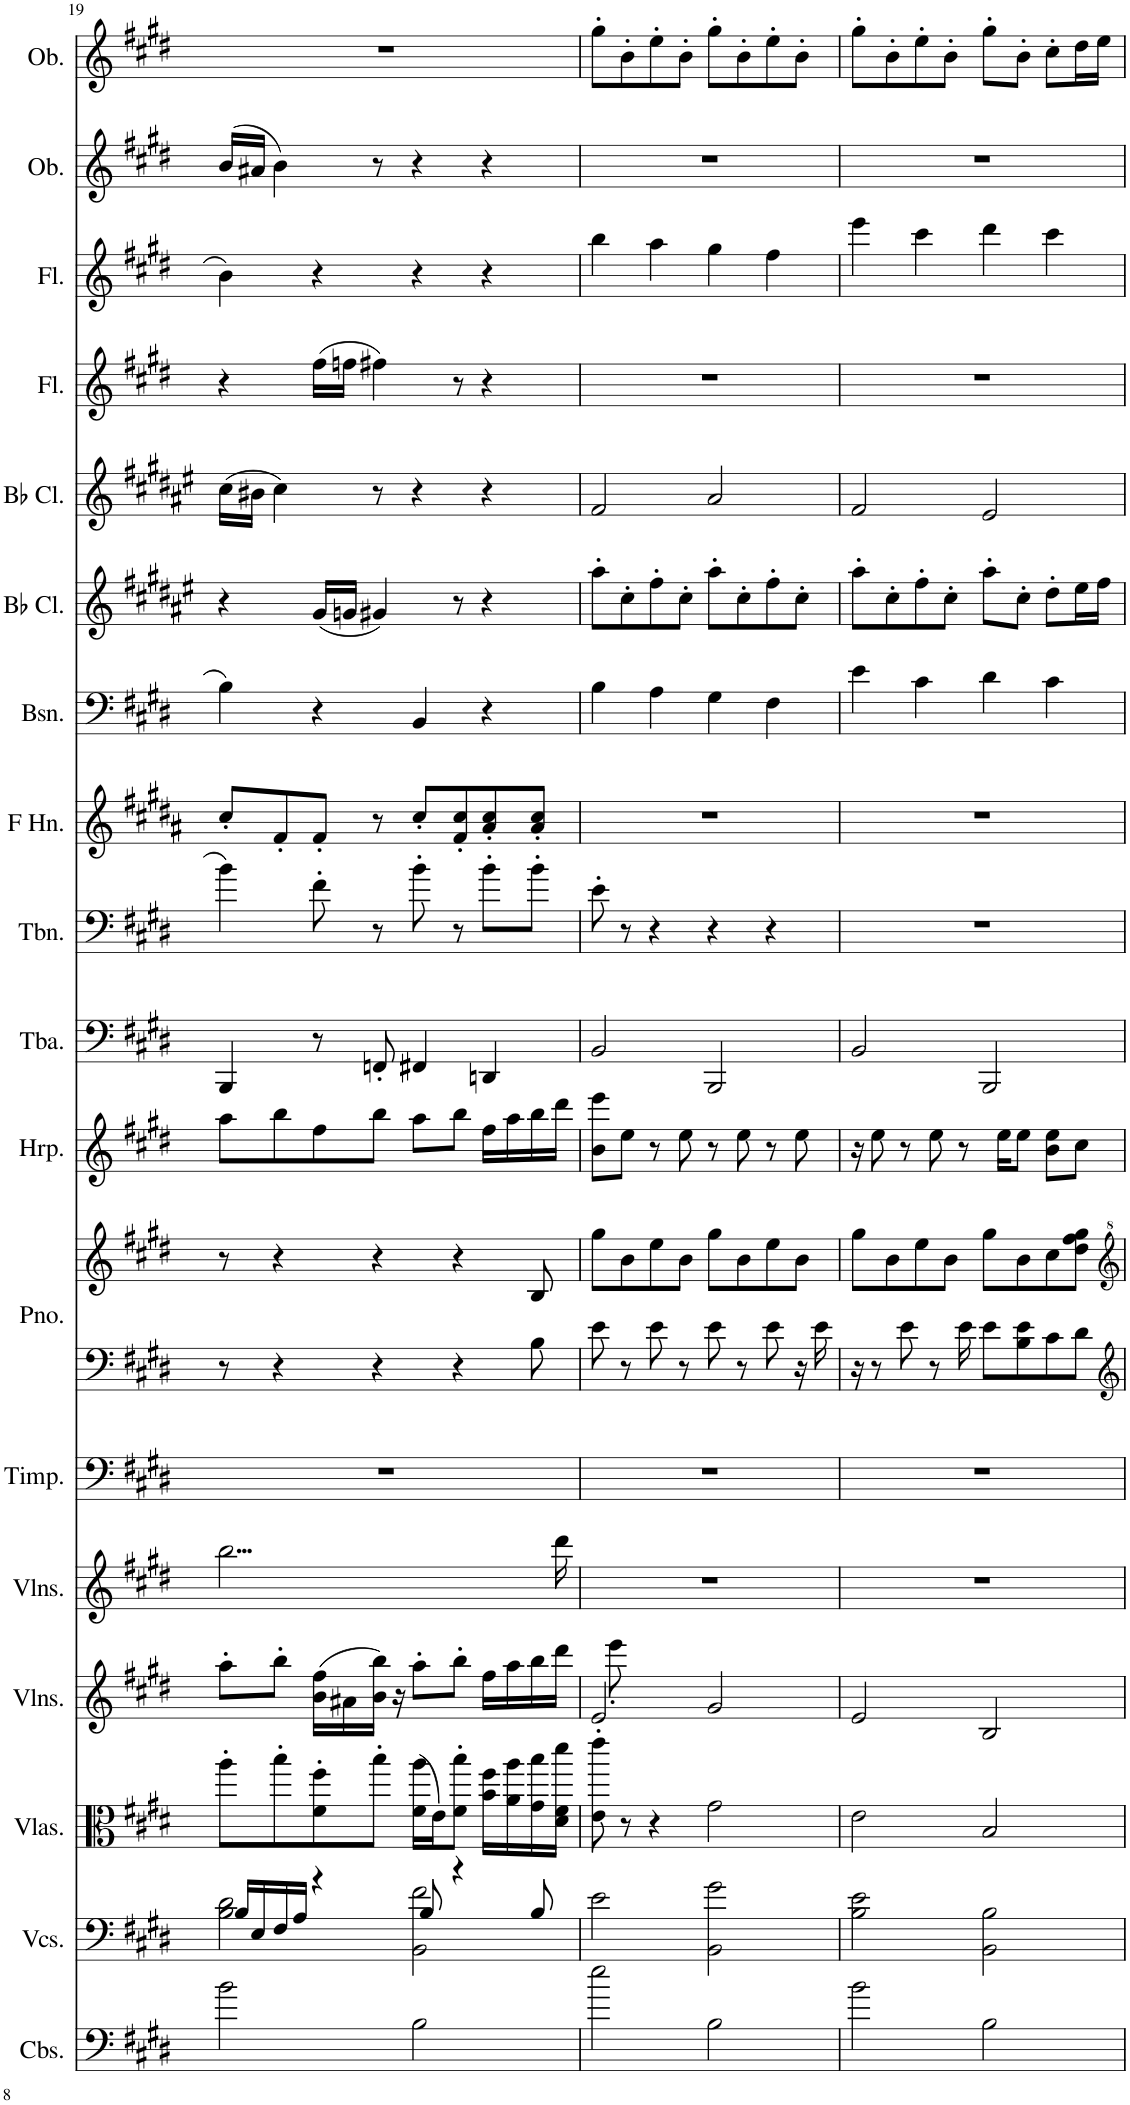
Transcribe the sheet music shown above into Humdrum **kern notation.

**kern	**kern	**kern	**kern	**kern	**kern	**kern	**kern	**kern	**kern	**kern	**kern	**kern	**kern	**kern	**kern	**kern	**kern	**kern
*part18	*part17	*part16	*part15	*part14	*part13	*part12	*part12	*part11	*part10	*part9	*part8	*part7	*part6	*part5	*part4	*part3	*part2	*part1
*staff19	*staff18	*staff17	*staff16	*staff15	*staff14	*staff13	*staff12	*staff11	*staff10	*staff9	*staff8	*staff7	*staff6	*staff5	*staff4	*staff3	*staff2	*staff1
*I"Contrabasses	*I"Violoncellos	*I"Violas	*I"Violins	*I"Violins	*I"Timpani	*I"Piano	*	*I"Harp	*I"Tuba	*I"Trombone	*I"Horn in F	*I"Bassoon	*I"Bb Clarinet	*I"Bb Clarinet	*I"Flute	*I"Flute	*I"Oboe	*I"Oboe
*I'Cbs.	*I'Vcs.	*I'Vlas.	*I'Vlns.	*I'Vlns.	*I'Timp.	*I'Pno.	*	*I'Hrp.	*I'Tba.	*I'Tbn.	*	*I'Bsn.	*I'Bb Cl.	*I'Bb Cl.	*I'Fl.	*I'Fl.	*I'Ob.	*I'Ob.
!!LO:PB:g=z
*clefF4	*clefF4	*clefC3	*clefG2	*clefG2	*clefF4	*clefF4	*clefG2	*clefG2	*clefF4	*clefF4	*clefG2	*clefF4	*clefG2	*clefG2	*clefG2	*clefG2	*clefG2	*clefG2
*Trd7c12	*	*	*	*	*	*	*	*	*	*	*Trd4c7	*	*Trd1c2	*Trd1c2	*	*	*	*
*k[f#c#g#d#]	*k[f#c#g#d#]	*k[f#c#g#d#]	*k[f#c#g#d#]	*k[f#c#g#d#]	*k[f#c#g#d#]	*k[f#c#g#d#]	*k[f#c#g#d#]	*k[f#c#g#d#]	*k[f#c#g#d#]	*k[f#c#g#d#]	*k[f#c#g#d#a#]	*k[f#c#g#d#]	*k[f#c#g#d#a#e#]	*k[f#c#g#d#a#e#]	*k[f#c#g#d#]	*k[f#c#g#d#]	*k[f#c#g#d#]	*k[f#c#g#d#]
*M4/4	*M4/4	*M4/4	*M4/4	*M4/4	*M4/4	*M4/4	*M4/4	*M4/4	*M4/4	*M4/4	*M4/4	*M4/4	*M4/4	*M4/4	*M4/4	*M4/4	*M4/4	*M4/4
=19	=19	=19	=19	=19	=19	=19	=19	=19	=19	=19	=19	=19	=19	=19	=19	=19	=19	=19
*	*^	*	*	*	*	*	*	*	*	*	*	*	*	*	*	*	*	*
2b\	16B/LL	2B\ 2d#\	8aa'\L	8aa'\L	2...bb\	1r	8r	8r	8aa\L	4BBB/	4b\	8cc#'/L	4B\	4r	(16cc#\LL	4r	4b\	(16b/LL	1r
.	16E/	.	.	.	.	.	.	.	.	.	.	.	.	.	16b#X\JJ	.	.	16a#X/JJ	.
.	16F#/	.	8bb'\	8bb'\J	.	.	4r	4r	8bb\	.	.	8f#'/	.	.	4cc#\)	.	.	4b\)	.
.	16A/JJ	.	.	.	.	.	.	.	.	.	.	.	.	.	.	.	.	.	.
.	4r	.	8f#\' 8ff#\'	(16b\ 16ff#\LL	.	.	.	.	8ff#\	8r	8f#'\	8f#'/J	4r	(16g#/LL	.	(16ff#\LL	4r	.	.
.	.	.	.	16a#X\	.	.	.	.	.	.	.	.	.	16gn/JJ	.	16ffn\JJ	.	.	.
.	.	.	8bb'\J	16b\ 16bb\JJ)	.	.	4r	4r	8bb\J	8FFn'/	8r	8r	.	4g#X/)	8r	4ff#X\)	.	8r	.
.	.	.	.	16r	.	.	.	.	.	.	.	.	.	.	.	.	.	.	.
2B\	8B/	2BB\ 2f#\	(16f#\ 16aa\LL	8aa'\L	.	.	.	.	8aa\L	4FF#X/	8b'\	8cc#'/L	4BB/	.	4r	.	4r	4r	.
.	.	.	16e\J)	.	.	.	.	.	.	.	.	.	.	.	.	.	.	.	.
.	4r	.	8f#\' 8bb\'J	8bb'\J	.	.	4r	4r	8bb\J	.	8r	8f#/' 8cc#/'	.	8r	.	8r	.	.	.
.	.	.	16b\ 16ff#\LL	16ff#\LL	.	.	.	.	16ff#\LL	4DDn/	8b'\L	8a#/' 8cc#/'	4r	4r	4r	4r	4r	4r	.
.	.	.	16a\ 16aa\	16aa\	.	.	.	.	16aa\	.	.	.	.	.	.	.	.	.	.
.	8B/	.	16g#\ 16bb\	16bb\	.	.	8B\	8B/	16bb\	.	8b'\J	8a#/' 8cc#/'J	.	.	.	.	.	.	.
.	.	.	16d#\ 16f#\ 16ddd#\JJ	16ddd#\JJ	16ddd#\	.	.	.	16ddd#\JJ	.	.	.	.	.	.	.	.	.	.
*	*v	*v	*	*	*	*	*	*	*	*	*	*	*	*	*	*	*	*	*
=20	=20	=20	=20	=20	=20	=20	=20	=20	=20	=20	=20	=20	=20	=20	=20	=20	=20	=20
*	*	*	*^	*	*	*	*	*	*	*	*	*	*	*	*	*	*	*
2ee\	2e\	8e\' 8eee\'	2e/	8eee'\	1r	1r	8e\	8gg#\L	8b\ 8eee\L	2BB/	8e'\	1r	4B\	8aa#'\L	2f#/	1r	4bb\	1r	8gg#'\L
.	.	8r	.	2..ryy	.	.	8r	8b\	8ee\J	.	8r	.	.	8cc#'\	.	.	.	.	8b'\
.	.	4r	.	.	.	.	8e\	8ee\	8r	.	4r	.	4A\	8ff#'\	.	.	4aa\	.	8ee'\
.	.	.	.	.	.	.	8r	8b\J	8ee\	.	.	.	.	8cc#'\J	.	.	.	.	8b'\J
2B\	2BB\ 2g#\	2g#\	2g#/	.	.	.	8e\	8gg#\L	8r	2BBB/	4r	.	4G#\	8aa#'\L	2a#/	.	4gg#\	.	8gg#'\L
.	.	.	.	.	.	.	8r	8b\	8ee\	.	.	.	.	8cc#'\	.	.	.	.	8b'\
.	.	.	.	.	.	.	8e\	8ee\	8r	.	4r	.	4F#\	8ff#'\	.	.	4ff#\	.	8ee'\
.	.	.	.	.	.	.	16r	8b\J	8ee\	.	.	.	.	8cc#'\J	.	.	.	.	8b'\J
.	.	.	.	.	.	.	16e\	.	.	.	.	.	.	.	.	.	.	.	.
*	*	*	*v	*v	*	*	*	*	*	*	*	*	*	*	*	*	*	*	*
=21	=21	=21	=21	=21	=21	=21	=21	=21	=21	=21	=21	=21	=21	=21	=21	=21	=21	=21
2b\	2B\ 2e\	2e\	2e/	1r	1r	16r	8gg#\L	16r	2BB/	1r	1r	4e\	8aa#'\L	2f#/	1r	4eee\	1r	8gg#'\L
.	.	.	.	.	.	8r	.	8ee\	.	.	.	.	.	.	.	.	.	.
.	.	.	.	.	.	.	8b\	.	.	.	.	.	8cc#'\	.	.	.	.	8b'\
.	.	.	.	.	.	8e\	.	8r	.	.	.	.	.	.	.	.	.	.
.	.	.	.	.	.	.	8ee\	.	.	.	.	4c#\	8ff#'\	.	.	4ccc#\	.	8ee'\
.	.	.	.	.	.	8r	.	8ee\	.	.	.	.	.	.	.	.	.	.
.	.	.	.	.	.	.	8b\J	.	.	.	.	.	8cc#'\J	.	.	.	.	8b'\J
.	.	.	.	.	.	16e\	.	8r	.	.	.	.	.	.	.	.	.	.
2B\	2BB\ 2B\	2B/	2B/	.	.	8e\L	8gg#\L	.	2BBB/	.	.	4d#\	8aa#'\L	2e#/	.	4ddd#\	.	8gg#'\L
.	.	.	.	.	.	.	.	16ee\KL	.	.	.	.	.	.	.	.	.	.
.	.	.	.	.	.	8B\ 8e\	8b\	8ee\J	.	.	.	.	8cc#'\J	.	.	.	.	8b'\J
.	.	.	.	.	.	8c#\	8cc#\	8b\ 8ee\L	.	.	.	4c#\	8dd#'\L	.	.	4ccc#\	.	8cc#'\L
.	.	.	.	.	.	8d#\J	8dd#\ 8ff#\ 8gg#\J	8cc#\J	.	.	.	.	16ee#\L	.	.	.	.	16dd#\L
.	.	.	.	.	.	.	.	.	.	.	.	.	16ff#\JJ	.	.	.	.	16ee\JJ
=	=	=	=	=	=	=	=	=	=	=	=	=	=	=	=	=	=	=
*-	*-	*-	*-	*-	*-	*-	*-	*-	*-	*-	*-	*-	*-	*-	*-	*-	*-	*-
